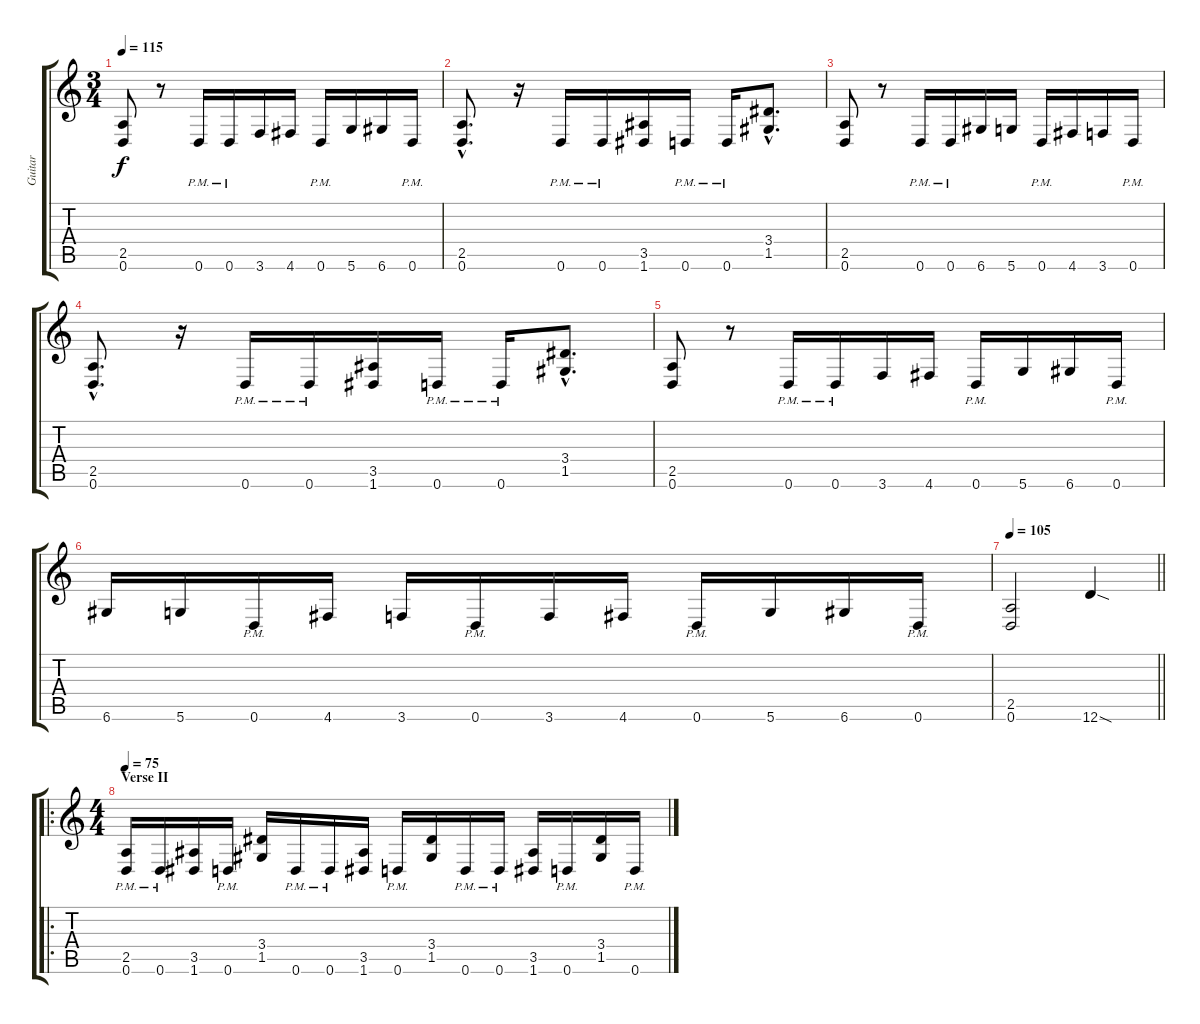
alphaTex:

\track ("Guitar" "Guitar") {instrument distortionguitar}
\staff {score tabs}
\tuning (D4 A3 F3 C3 G2 D2) {hide}
\ts (3 4)
\tempo 115
\clef g2
\ks c
(2.5 0.6).8{dy f} r.8 0.6{pm}.16 0.6{pm}.16 3.6.16 4.6.16 0.6{pm}.16 5.6.16 6.6.16 0.6{pm}.16 |
(2.5{hac} 0.6{hac}).8{d} r.16 0.6{pm}.16 0.6{pm}.16 (3.5 1.6).16 0.6{pm}.16 0.6{pm}.16 (3.4{hac} 1.5{hac}).8{d} |
(2.5 0.6).8 r.8 0.6{pm}.16 0.6{pm}.16 6.6.16 5.6.16 0.6{pm}.16 4.6.16 3.6.16 0.6{pm}.16 |
(2.5{hac} 0.6{hac}).8{d} r.16 0.6{pm}.16 0.6{pm}.16 (3.5 1.6).16 0.6{pm}.16 0.6{pm}.16 (3.4{hac} 1.5{hac}).8{d} |
(2.5 0.6).8 r.8 0.6{pm}.16 0.6{pm}.16 3.6.16 4.6.16 0.6{pm}.16 5.6.16 6.6.16 0.6{pm}.16 |
6.6.16 5.6.16 0.6{pm}.16 4.6.16 3.6.16 0.6{pm}.16 3.6.16 4.6.16 0.6{pm}.16 5.6.16 6.6.16 0.6{pm}.16 |
\tempo 105
\barLineRight lightlight
(2.5 0.6).2 12.6{sod}.4 |
\ro
\ts (4 4)
\section ("" "Verse II")
\tempo 75
(2.5{pm} 0.6{pm}).16 0.6{pm}.16 (3.5 1.6).16 0.6{pm}.16 (3.4 1.5).16 0.6{pm}.16 0.6{pm}.16 (3.5 1.6).16 0.6{pm}.16 (3.4 1.5).16 0.6{pm}.16 0.6{pm}.16 (3.5 1.6).16 0.6{pm}.16 (3.4 1.5).16 0.6{pm}.16
